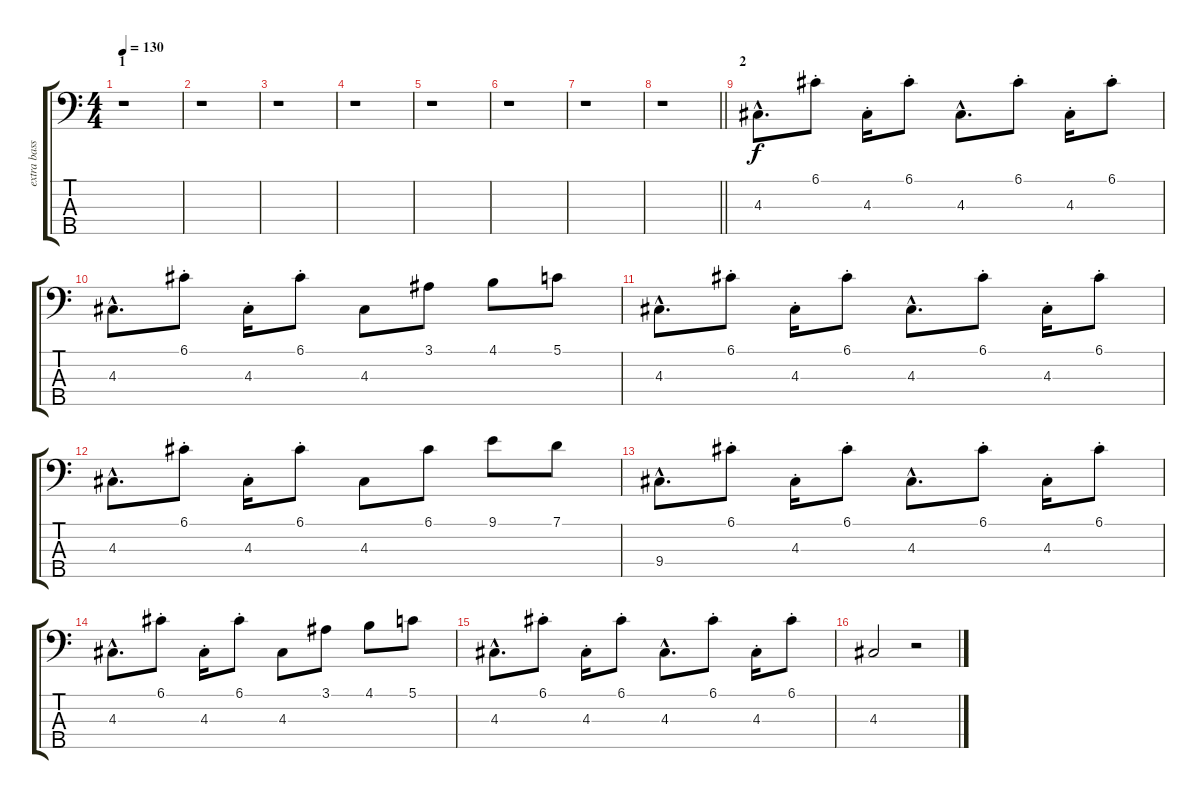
\track ("extra bass (for effect)" "extra bass") {instrument synthbass1}
\staff {score tabs}
\tuning (G2 D2 A1 E1 B0) {hide}
\ts (4 4)
\section ("" "1")
\tempo 130
\clef f4
\ks c
r.1{dy f instrument synthbass1} |
r.1 |
r.1 |
r.1 |
r.1 |
r.1 |
r.1 |
\barLineRight lightlight
r.1 |
\section ("" "2")
4.3{hac}.8{d} 6.1{st}.8 4.3{st}.16 6.1{st}.8 4.3{hac}.8{d} 6.1{st}.8 4.3{st}.16 6.1{st}.8 |
4.3{hac}.8{d} 6.1{st}.8 4.3{st}.16 6.1{st}.8 4.3.8 3.1.8 4.1.8 5.1.8 |
4.3{hac}.8{d} 6.1{st}.8 4.3{st}.16 6.1{st}.8 4.3{hac}.8{d} 6.1{st}.8 4.3{st}.16 6.1{st}.8 |
4.3{hac}.8{d} 6.1{st}.8 4.3{st}.16 6.1{st}.8 4.3.8 6.1.8 9.1.8 7.1.8 |
9.4{hac}.8{d} 6.1{st}.8 4.3{st}.16 6.1{st}.8 4.3{hac}.8{d} 6.1{st}.8 4.3{st}.16 6.1{st}.8 |
4.3{hac}.8{d} 6.1{st}.8 4.3{st}.16 6.1{st}.8 4.3.8 3.1.8 4.1.8 5.1.8 |
4.3{hac}.8{d} 6.1{st}.8 4.3{st}.16 6.1{st}.8 4.3{hac}.8{d} 6.1{st}.8 4.3{st}.16 6.1{st}.8 |
4.3.2 r.2
